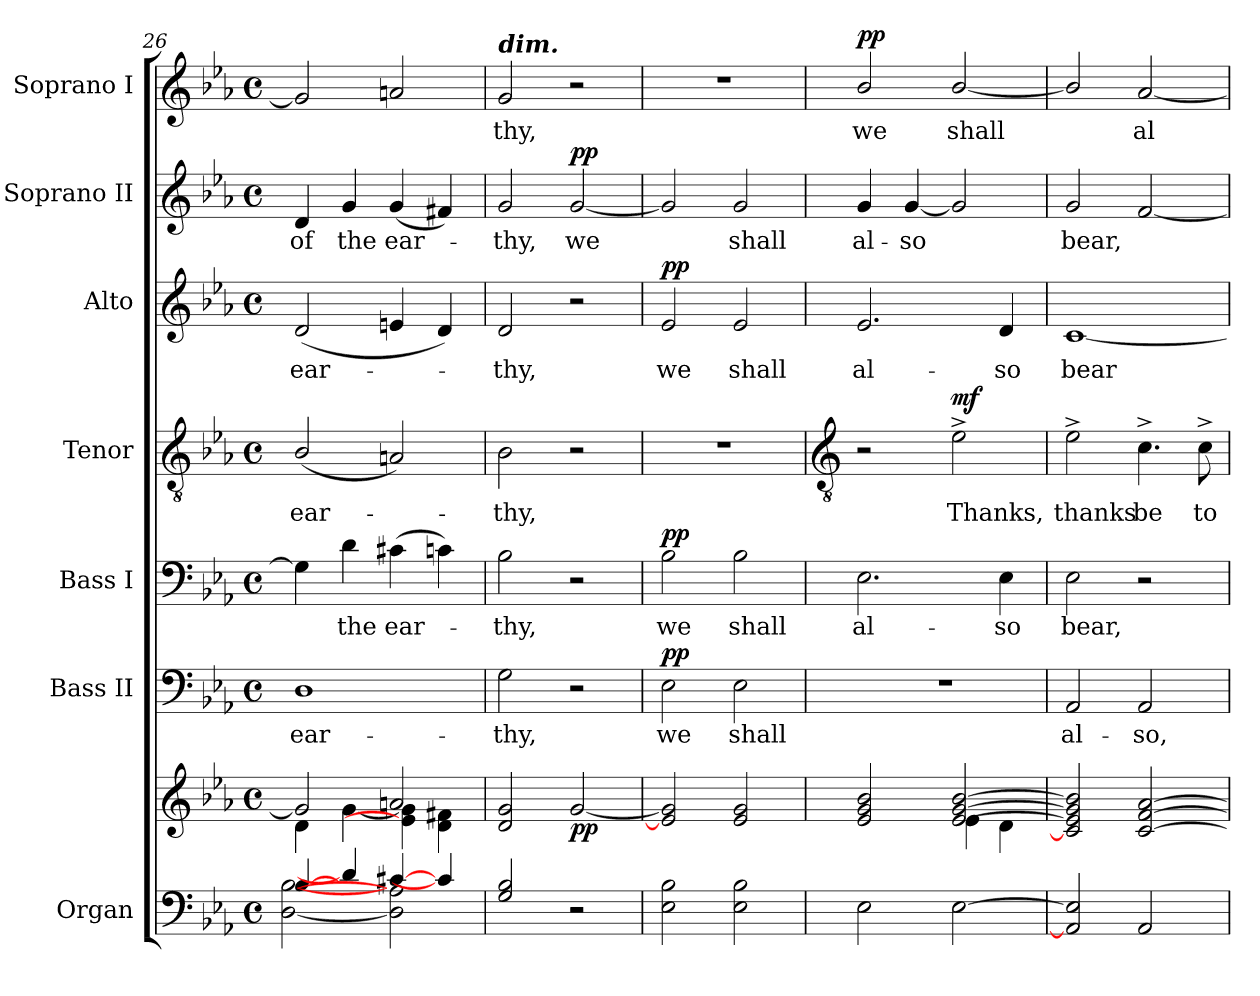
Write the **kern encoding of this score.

**kern	**kern	**dynam	**kern	**text	**dynam	**kern	**text	**dynam	**kern	**text	**dynam	**kern	**text	**dynam	**kern	**text	**dynam	**kern	**text	**dynam
*part7	*part7	*part7	*part6	*part6	*part6	*part5	*part5	*part5	*part4	*part4	*part4	*part3	*part3	*part3	*part2	*part2	*part2	*part1	*part1	*part1
*staff8	*staff7	*staff7/8	*staff6	*staff6	*staff6	*staff5	*staff5	*staff5	*staff4	*staff4	*staff4	*staff3	*staff3	*staff3	*staff2	*staff2	*staff2	*staff1	*staff1	*staff1
*I"Organ	*	*	*I"Bass II	*	*	*I"Bass I	*	*	*I"Tenor	*	*	*I"Alto	*	*	*I"Soprano II	*	*	*I"Soprano I	*	*
*	*	*	*I'B II	*	*	*I'B I	*	*	*I'T	*	*	*I'A	*	*	*I'S II	*	*	*I'S I	*	*
*clefF4	*clefG2	*	*clefF4	*	*	*clefF4	*	*	*clefGv2	*	*	*clefG2	*	*	*clefG2	*	*	*clefG2	*	*
*k[b-e-a-]	*k[b-e-a-]	*	*k[b-e-a-]	*	*	*k[b-e-a-]	*	*	*k[b-e-a-]	*	*	*k[b-e-a-]	*	*	*k[b-e-a-]	*	*	*k[b-e-a-]	*	*
*E-:	*E-:	*	*E-:	*	*	*E-:	*	*	*E-:	*	*	*E-:	*	*	*E-:	*	*	*E-:	*	*
*M4/4	*M4/4	*	*M4/4	*	*	*M4/4	*	*	*M4/4	*	*	*M4/4	*	*	*M4/4	*	*	*M4/4	*	*
*met(c)	*met(c)	*	*met(c)	*	*	*met(c)	*	*	*met(c)	*	*	*met(c)	*	*	*met(c)	*	*	*met(c)	*	*
=26	=26	=26	=26	=26	=26	=26	=26	=26	=26	=26	=26	=26	=26	=26	=26	=26	=26	=26	=26	=26
*^	*^	*	*	*	*	*	*	*	*	*	*	*	*	*	*	*	*	*	*	*
!	!	!	!	!	!	!LO:LY:b	!	!	!	!	!	!LO:LY:b	!	!	!LO:LY:b	!	!	!LO:LY:b	!	!	!	!
[4B-/	[2D\ [2B-\	2g/]	4d\	.	1D	ear-	.	4G]	.	.	(<2B-/	ear-	.	(<2d	ear-	.	4d	of	.	2g]	.	.
!	!	!	!	!	!	!	!	!	!LO:LY:b	!	!	!	!	!	!	!	!	!LO:LY:b	!	!	!	!
4d/]	.	.	[4g\	.	.	.	.	4d	the	.	.	.	.	.	.	.	4g	the	.	.	.	.
!	!	!	!	!	!	!	!	!	!LO:LY:b	!	!	!	!	!	!	!	!	!LO:LY:b	!	!	!	!
[4c#X/	2D\] 2A\]	2an/	4e\] 4g\]	.	.	.	.	(>4c#X	ear-	.	2An)	.	.	4en	.	.	(<4g	ear-	.	2an	.	.
4c/]	.	.	4d\ 4f#X\	.	.	.	.	4cn)	.	.	.	.	.	4d)	.	.	4f#X)	.	.	.	.	.
=27	=27	=27	=27	=27	=27	=27	=27	=27	=27	=27	=27	=27	=27	=27	=27	=27	=27	=27	=27	=27	=27	=27
!	!	!	!	!	!	!	!	!	!	!	!	!	!	!	!	!	!	!	!	!LO:TX:a:Bi:t=dim.	!	!
!	!	!	!	!	!	!LO:LY:b	!	!	!LO:LY:b	!	!	!LO:LY:b	!	!	!LO:LY:b	!	!	!LO:LY:b	!	!	!LO:LY:b	!
2G/ 2B-/	2ryy	2d/ 2g/	2ryy	.	2G	-thy,	.	2B-	thy,	.	2B-	thy,	.	2d	thy,	.	2g	thy,	.	2g	thy,	.
!	!	!	!	!LO:DY:b	!	!	!	!	!	!	!	!	!	!	!	!	!	!LO:LY:b	!LO:DY:b	!	!	!
2r	2ryy	[2g/	2ryy	pp	2r	.	.	2r	.	.	2r	.	.	2r	.	.	[2g	we	pp	2r	.	.
=28	=28	=28	=28	=28	=28	=28	=28	=28	=28	=28	=28	=28	=28	=28	=28	=28	=28	=28	=28	=28	=28	=28
!	!	!	!	!	!	!LO:LY:b	!LO:DY:b	!	!LO:LY:b	!LO:DY:b	!	!	!	!	!LO:LY:b	!LO:DY:b	!	!	!	!	!	!
2E-\ 2B-\	2ryy	2e-/] 2g/]	2ryy	.	2E-	we	pp	2B-	we	pp	1r	.	.	2e-	we	pp	2g]	.	.	1r	.	.
!	!	!	!	!	!	!LO:LY:b	!	!	!LO:LY:b	!	!	!	!	!	!LO:LY:b	!	!	!LO:LY:b	!	!	!	!
2E-\ 2B-\	2ryy	2e-/ 2g/	2ryy	.	2E-	shall	.	2B-	shall	.	.	.	.	2e-	shall	.	2g	shall	.	.	.	.
!!LO:LB:g=z
=29	=29	=29	=29	=29	=29	=29	=29	=29	=29	=29	=29	=29	=29	=29	=29	=29	=29	=29	=29	=29	=29	=29
*	*	*	*	*	*	*	*	*	*	*	*clefGv2	*	*	*	*	*	*	*	*	*	*	*
!	!	!	!	!	!	!	!	!	!LO:LY:b	!	!	!	!	!	!LO:LY:b	!	!	!LO:LY:b	!	!	!LO:LY:b	!LO:DY:b
2E-\	1ryy	2e-/ 2g/ 2b-/	2ryy	.	1r	.	.	2.E-	al-	.	2r	.	.	2.e-	al-	.	4g	al-	.	2b-/	we	pp
!	!	!	!	!	!	!	!	!	!	!	!	!	!	!	!	!	!	!LO:LY:b	!	!	!	!
.	.	.	.	.	.	.	.	.	.	.	.	.	.	.	.	.	[4g	-so	.	.	.	.
!	!	!	!	!	!	!	!	!	!	!	!	!LO:LY:b	!LO:DY:b	!	!	!	!	!	!	!	!LO:LY:b	!
[2E-\	.	[2e-/ [2g/ [2b-/	4e-\	.	.	.	.	.	.	.	2e-^	Thanks,	mf	.	.	.	2g]	.	.	[2b-/	shall	.
!	!	!	!	!	!	!	!	!	!LO:LY:b	!	!	!	!	!	!LO:LY:b	!	!	!	!	!	!	!
.	.	.	4d\	.	.	.	.	4E-	-so	.	.	.	.	4d	-so	.	.	.	.	.	.	.
=30	=30	=30	=30	=30	=30	=30	=30	=30	=30	=30	=30	=30	=30	=30	=30	=30	=30	=30	=30	=30	=30	=30
!	!	!	!	!	!	!LO:LY:b	!	!	!LO:LY:b	!	!	!LO:LY:b	!	!	!LO:LY:b	!	!	!LO:LY:b	!	!	!	!
2AA-/] 2E-/]	1ryy	2c/] 2e-/] 2g/] 2b-/]	1ryy	.	2AA-	al-	.	2E-	bear,	.	2e-^	thanks	.	[1c	bear	.	2g	bear,	.	2b-/]	.	.
!	!	!	!	!	!	!LO:LY:b	!	!	!	!	!	!LO:LY:b	!	!	!	!	!	!	!	!	!LO:LY:b	!
2AA-/	.	[2c/ [2f/ [2a-/	.	.	2AA-	-so,	.	2r	.	.	4.c^	be	.	.	.	.	[2f	.	.	[2a-	al-	.
!	!	!	!	!	!	!	!	!	!	!	!	!LO:LY:b	!	!	!	!	!	!	!	!	!	!
.	.	.	.	.	.	.	.	.	.	.	8c^	to	.	.	.	.	.	.	.	.	.	.
*v	*v	*	*	*	*	*	*	*	*	*	*	*	*	*	*	*	*	*	*	*	*	*
*	*v	*v	*	*	*	*	*	*	*	*	*	*	*	*	*	*	*	*	*	*	*
=	=	=	=	=	=	=	=	=	=	=	=	=	=	=	=	=	=	=	=	=
*-	*-	*-	*-	*-	*-	*-	*-	*-	*-	*-	*-	*-	*-	*-	*-	*-	*-	*-	*-	*-
